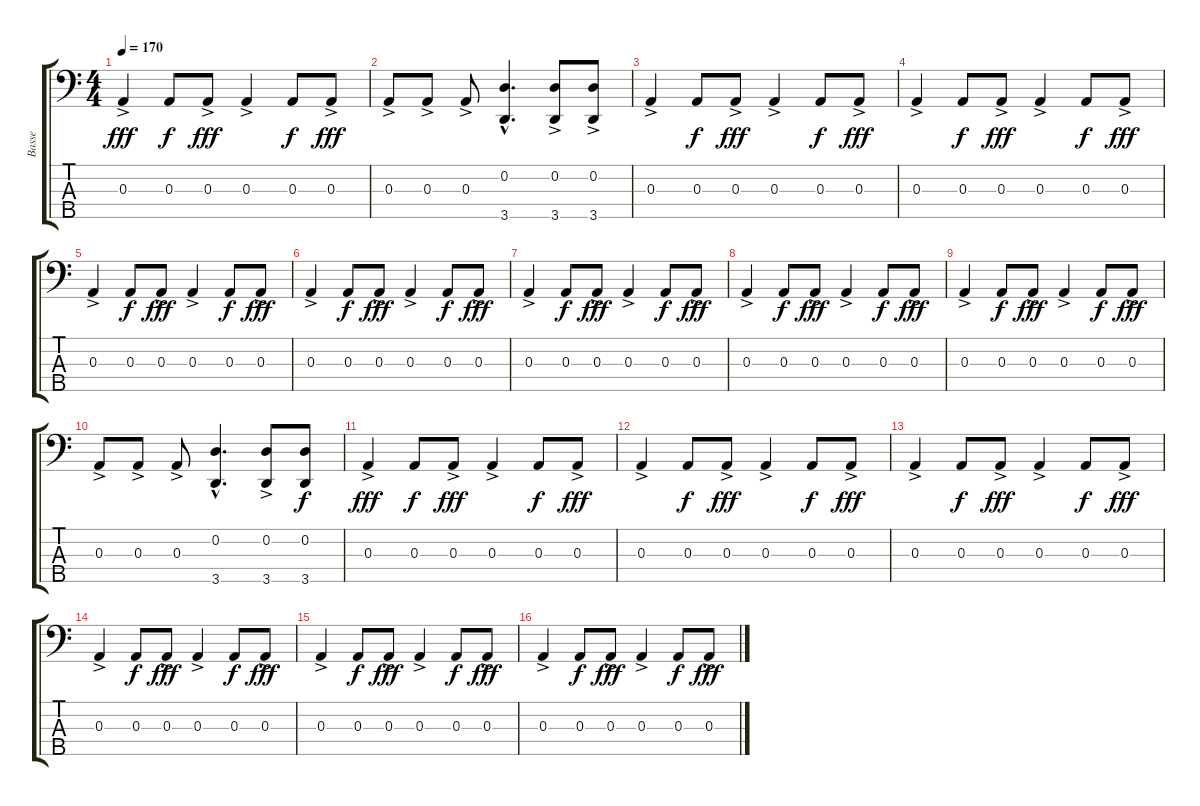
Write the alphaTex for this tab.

\track ("Basse" "Basse") {instrument electricbasspick}
\staff {score tabs}
\tuning (G2 D2 A1 E1 B0) {hide}
\ts (4 4)
\tempo 170
\clef f4
\ks c
0.3{ac}.4{dy fff} 0.3.8{dy f} 0.3{ac}.8{dy fff} 0.3{ac}.4 0.3.8{dy f} 0.3{ac}.8{dy fff} |
0.3{ac}.8 0.3{ac}.8 0.3{ac}.8 (0.2{hac} 3.5{hac}).4{d} (0.2{ac} 3.5{ac}).8 (0.2{ac} 3.5{ac}).8 |
0.3{ac}.4 0.3.8{dy f} 0.3{ac}.8{dy fff} 0.3{ac}.4 0.3.8{dy f} 0.3{ac}.8{dy fff} |
0.3{ac}.4 0.3.8{dy f} 0.3{ac}.8{dy fff} 0.3{ac}.4 0.3.8{dy f} 0.3{ac}.8{dy fff} |
0.3{ac}.4 0.3.8{dy f} 0.3{ac}.8{dy fff} 0.3{ac}.4 0.3.8{dy f} 0.3{ac}.8{dy fff} |
0.3{ac}.4 0.3.8{dy f} 0.3{ac}.8{dy fff} 0.3{ac}.4 0.3.8{dy f} 0.3{ac}.8{dy fff} |
0.3{ac}.4 0.3.8{dy f} 0.3{ac}.8{dy fff} 0.3{ac}.4 0.3.8{dy f} 0.3{ac}.8{dy fff} |
0.3{ac}.4 0.3.8{dy f} 0.3{ac}.8{dy fff} 0.3{ac}.4 0.3.8{dy f} 0.3{ac}.8{dy fff} |
0.3{ac}.4 0.3.8{dy f} 0.3{ac}.8{dy fff} 0.3{ac}.4 0.3.8{dy f} 0.3{ac}.8{dy fff} |
0.3{ac}.8 0.3{ac}.8 0.3{ac}.8 (0.2{hac} 3.5{hac}).4{d} (0.2 3.5{ac}).8 (0.2 3.5).8{dy f} |
0.3{ac}.4{dy fff} 0.3.8{dy f} 0.3{ac}.8{dy fff} 0.3{ac}.4 0.3.8{dy f} 0.3{ac}.8{dy fff} |
0.3{ac}.4 0.3.8{dy f} 0.3{ac}.8{dy fff} 0.3{ac}.4 0.3.8{dy f} 0.3{ac}.8{dy fff} |
0.3{ac}.4 0.3.8{dy f} 0.3{ac}.8{dy fff} 0.3{ac}.4 0.3.8{dy f} 0.3{ac}.8{dy fff} |
0.3{ac}.4 0.3.8{dy f} 0.3{ac}.8{dy fff} 0.3{ac}.4 0.3.8{dy f} 0.3{ac}.8{dy fff} |
0.3{ac}.4 0.3.8{dy f} 0.3{ac}.8{dy fff} 0.3{ac}.4 0.3.8{dy f} 0.3{ac}.8{dy fff} |
0.3{ac}.4 0.3.8{dy f} 0.3{ac}.8{dy fff} 0.3{ac}.4 0.3.8{dy f} 0.3{ac}.8{dy fff}
